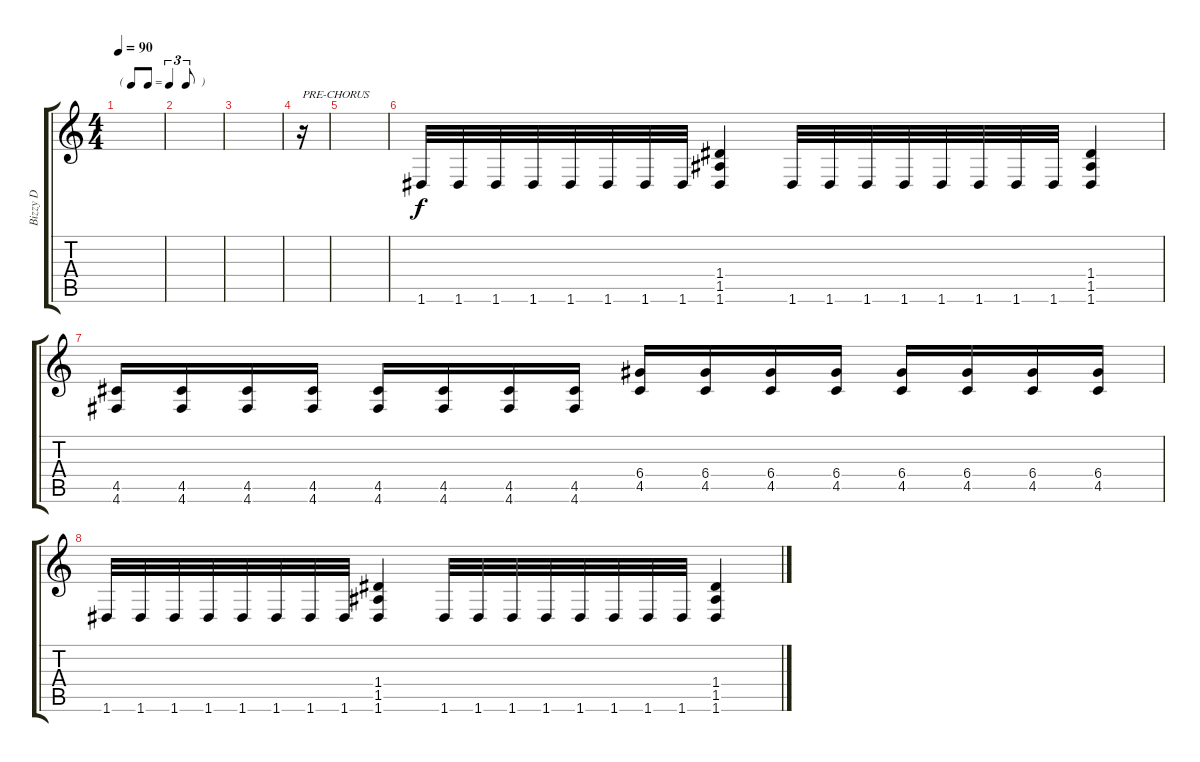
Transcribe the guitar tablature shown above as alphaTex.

\track ("Bizzy D" "Bizzy D") {instrument distortionguitar}
\staff {score tabs}
\tuning (E4 B3 G3 D3 A2 D2) {hide}
\ts (4 4)
\tf triplet8th
\tempo 90
\clef g2
\ks c
|
|
|
r.16{txt "PRE-CHORUS"} |
|
1.6.32{instrument electricguitarmuted} 1.6.32 1.6.32 1.6.32 1.6.32 1.6.32 1.6.32 1.6.32 (1.4 1.5 1.6).4{instrument distortionguitar} 1.6.32{instrument electricguitarmuted} 1.6.32 1.6.32 1.6.32 1.6.32 1.6.32 1.6.32 1.6.32 (1.4 1.5 1.6).4{instrument distortionguitar} |
(4.5 4.6).16 (4.5 4.6).16 (4.5 4.6).16 (4.5 4.6).16 (4.5 4.6).16 (4.5 4.6).16 (4.5 4.6).16 (4.5 4.6).16 (6.4 4.5).16 (6.4 4.5).16 (6.4 4.5).16 (6.4 4.5).16 (6.4 4.5).16 (6.4 4.5).16 (6.4 4.5).16 (6.4 4.5).16 |
1.6.32{instrument electricguitarmuted} 1.6.32 1.6.32 1.6.32 1.6.32 1.6.32 1.6.32 1.6.32 (1.4 1.5 1.6).4{instrument distortionguitar} 1.6.32{instrument electricguitarmuted} 1.6.32 1.6.32 1.6.32 1.6.32 1.6.32 1.6.32 1.6.32 (1.4 1.5 1.6).4{instrument distortionguitar}
